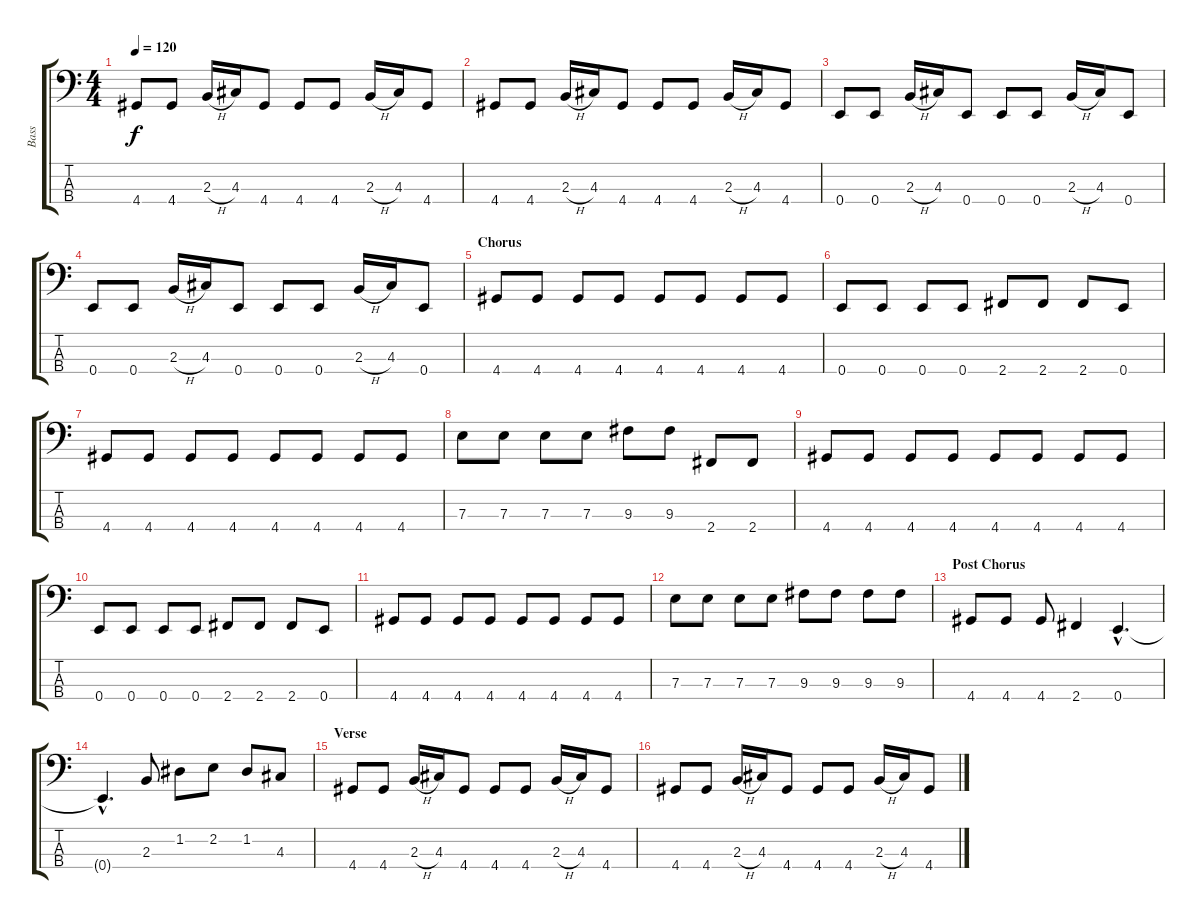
\track ("Bass" "Bass") {instrument electricbassfinger}
\staff {score tabs}
\tuning (G2 D2 A1 E1) {hide}
\ts (4 4)
\tempo 120
\clef f4
\ks c
4.4.8{dy f} 4.4.8 2.3{h}.16 4.3.16 4.4.8 4.4.8 4.4.8 2.3{h}.16 4.3.16 4.4.8 |
4.4.8 4.4.8 2.3{h}.16 4.3.16 4.4.8 4.4.8 4.4.8 2.3{h}.16 4.3.16 4.4.8 |
0.4.8 0.4.8 2.3{h}.16 4.3.16 0.4.8 0.4.8 0.4.8 2.3{h}.16 4.3.16 0.4.8 |
0.4.8 0.4.8 2.3{h}.16 4.3.16 0.4.8 0.4.8 0.4.8 2.3{h}.16 4.3.16 0.4.8 |
\section ("" "Chorus")
4.4.8 4.4.8 4.4.8 4.4.8 4.4.8 4.4.8 4.4.8 4.4.8 |
0.4.8 0.4.8 0.4.8 0.4.8 2.4.8 2.4.8 2.4.8 0.4.8 |
4.4.8 4.4.8 4.4.8 4.4.8 4.4.8 4.4.8 4.4.8 4.4.8 |
7.3.8 7.3.8 7.3.8 7.3.8 9.3.8 9.3.8 2.4.8 2.4.8 |
4.4.8 4.4.8 4.4.8 4.4.8 4.4.8 4.4.8 4.4.8 4.4.8 |
0.4.8 0.4.8 0.4.8 0.4.8 2.4.8 2.4.8 2.4.8 0.4.8 |
4.4.8 4.4.8 4.4.8 4.4.8 4.4.8 4.4.8 4.4.8 4.4.8 |
7.3.8 7.3.8 7.3.8 7.3.8 9.3.8 9.3.8 9.3.8 9.3.8 |
\section ("" "Post Chorus")
4.4.8 4.4.8 4.4.8 2.4.4 0.4{hac}.4{d} |
0.4{hac t}.4{d} 2.3.8 1.2.8 2.2.8 1.2.8 4.3.8 |
\section ("" "Verse")
4.4.8 4.4.8 2.3{h}.16 4.3.16 4.4.8 4.4.8 4.4.8 2.3{h}.16 4.3.16 4.4.8 |
4.4.8 4.4.8 2.3{h}.16 4.3.16 4.4.8 4.4.8 4.4.8 2.3{h}.16 4.3.16 4.4.8
